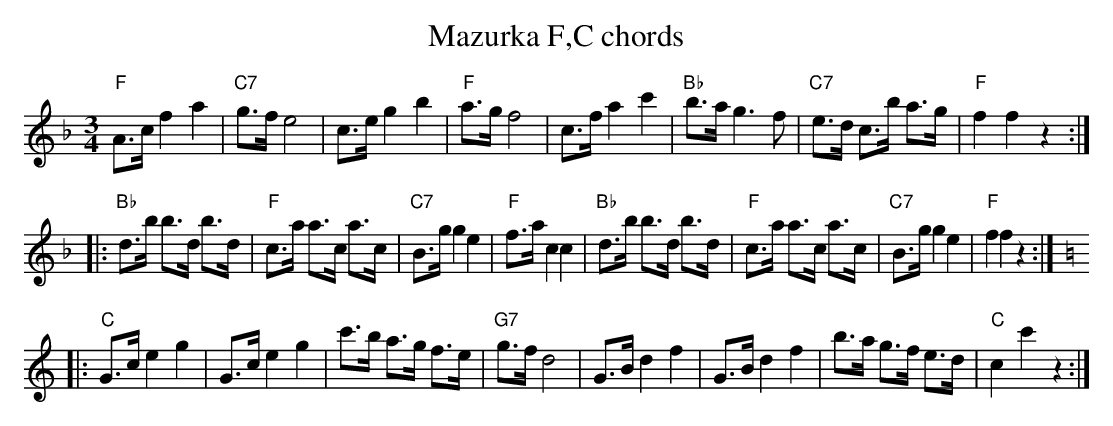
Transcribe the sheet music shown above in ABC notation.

X:1
T:Mazurka F,C chords
M:3/4
L:1/8
K:F %%MIDI gchordon
"F"A>c f2a2 | "C7"g>f e4 | c>e g2b2 | "F"a>g f4 | c>f a2c'2 | "Bb"b>a g3f | "C7"e>d c>b a>g | "F"f2f2z2 ::
"Bb"d>b b>d b>d | "F"c>a a>c a>c | "C7"B>g g2e2 | "F"f>a c2c2 | "Bb"d>b b>d b>d | "F"c>a a>c a>c | "C7"B>g g2e2 | "F"f2f2z2 :|
K:C
|: "C"G>c e2g2 | G>c e2g2 | c'>b a>g f>e | "G7"g>f d4 | G>B d2f2 | G>B d2f2 | b>a g>f e>d | "C"c2c'2z2 :|
